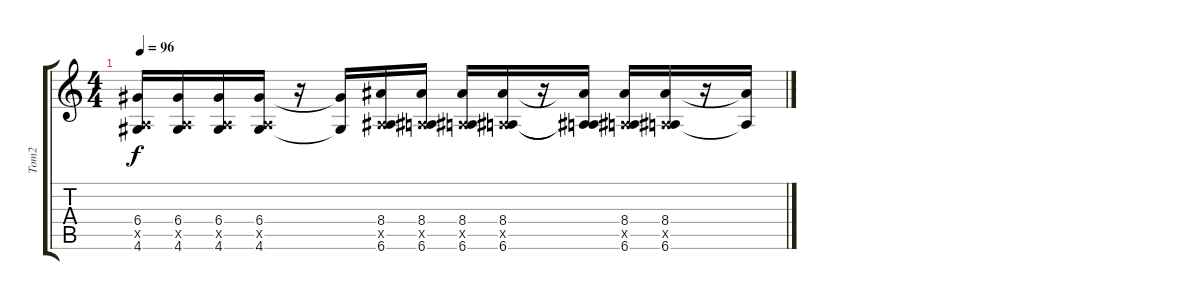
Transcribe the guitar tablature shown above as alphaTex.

\track ("Tom2" "Tom2") {instrument overdrivenguitar}
\staff {score tabs}
\tuning (E4 B3 G3 D3 A2 E2) {hide}
\ts (4 4)
\tempo 96
\clef g2
\ks c
(6.4 0.5{x} 4.6).16{dy f} (6.4 0.5{x} 4.6).16 (6.4 0.5{x} 4.6).16 (6.4 0.5{x} 4.6).16 r.16 (6.4{t} 4.6{t}).16 (8.4 0.5{x} 6.6).16 (8.4 0.5{x} 6.6).16 (8.4 0.5{x} 6.6).16 (8.4 0.5{x} 6.6).16 r.16 (8.4{t} 0.5{t} 6.6{t}).16 (8.4 0.5{x} 6.6).16 (8.4 0.5{x} 6.6).16 r.16 (8.4{t} 6.6{t}).16
